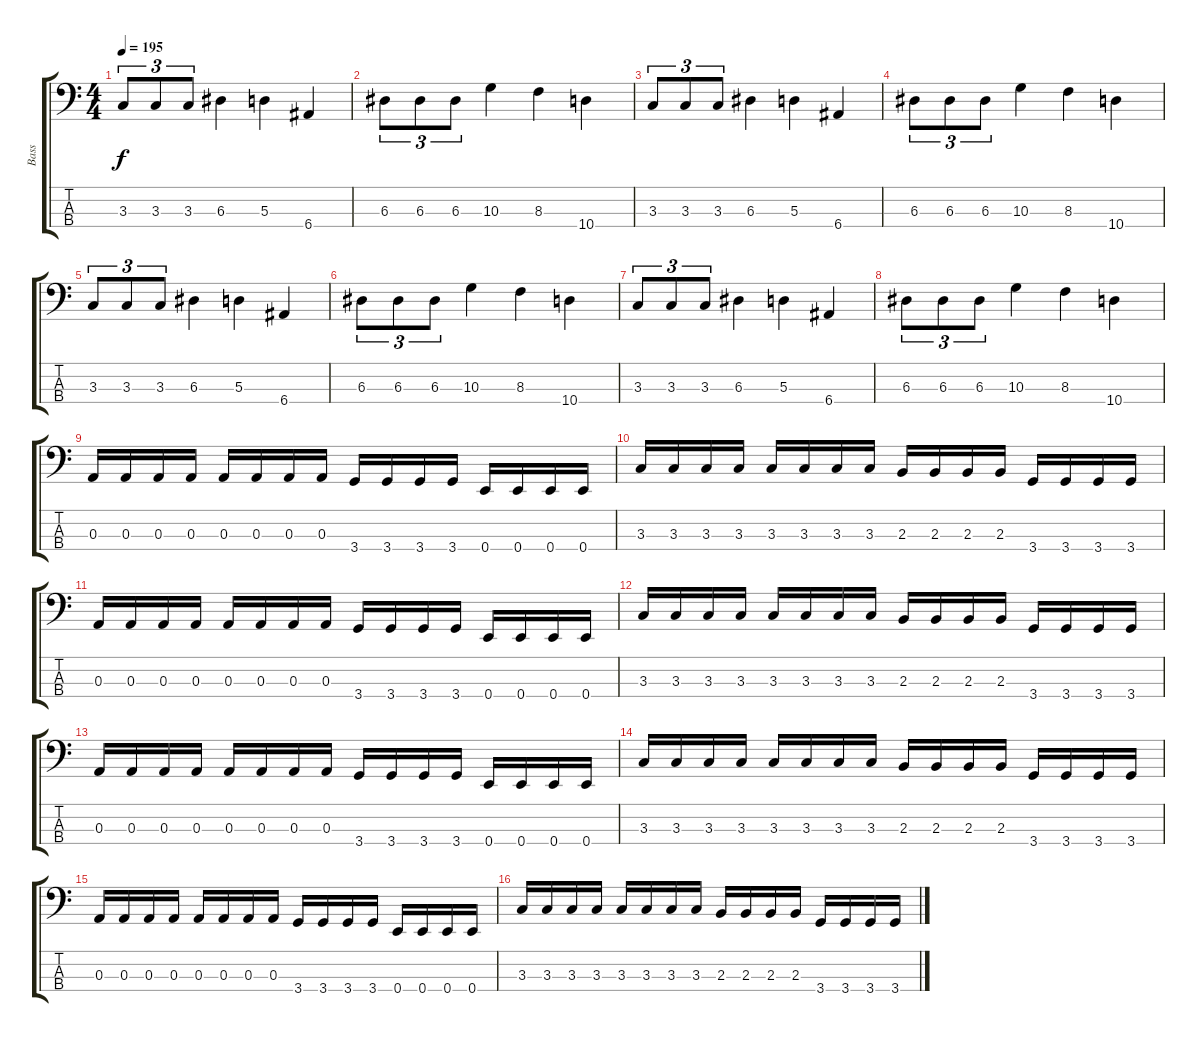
\track ("Bass" "Bass") {instrument electricbasspick}
\staff {score tabs}
\tuning (G2 D2 A1 E1) {hide}
\ts (4 4)
\tempo 195
\clef f4
\ks c
3.3.8{tu (3 2) dy f} 3.3.8{tu (3 2)} 3.3.8{tu (3 2)} 6.3.4 5.3.4 6.4.4 |
6.3.8{tu (3 2)} 6.3.8{tu (3 2)} 6.3.8{tu (3 2)} 10.3.4 8.3.4 10.4.4 |
3.3.8{tu (3 2)} 3.3.8{tu (3 2)} 3.3.8{tu (3 2)} 6.3.4 5.3.4 6.4.4 |
6.3.8{tu (3 2)} 6.3.8{tu (3 2)} 6.3.8{tu (3 2)} 10.3.4 8.3.4 10.4.4 |
3.3.8{tu (3 2)} 3.3.8{tu (3 2)} 3.3.8{tu (3 2)} 6.3.4 5.3.4 6.4.4 |
6.3.8{tu (3 2)} 6.3.8{tu (3 2)} 6.3.8{tu (3 2)} 10.3.4 8.3.4 10.4.4 |
3.3.8{tu (3 2)} 3.3.8{tu (3 2)} 3.3.8{tu (3 2)} 6.3.4 5.3.4 6.4.4 |
6.3.8{tu (3 2)} 6.3.8{tu (3 2)} 6.3.8{tu (3 2)} 10.3.4 8.3.4 10.4.4 |
0.3.16 0.3.16 0.3.16 0.3.16 0.3.16 0.3.16 0.3.16 0.3.16 3.4.16 3.4.16 3.4.16 3.4.16 0.4.16 0.4.16 0.4.16 0.4.16 |
3.3.16 3.3.16 3.3.16 3.3.16 3.3.16 3.3.16 3.3.16 3.3.16 2.3.16 2.3.16 2.3.16 2.3.16 3.4.16 3.4.16 3.4.16 3.4.16 |
0.3.16 0.3.16 0.3.16 0.3.16 0.3.16 0.3.16 0.3.16 0.3.16 3.4.16 3.4.16 3.4.16 3.4.16 0.4.16 0.4.16 0.4.16 0.4.16 |
3.3.16 3.3.16 3.3.16 3.3.16 3.3.16 3.3.16 3.3.16 3.3.16 2.3.16 2.3.16 2.3.16 2.3.16 3.4.16 3.4.16 3.4.16 3.4.16 |
0.3.16 0.3.16 0.3.16 0.3.16 0.3.16 0.3.16 0.3.16 0.3.16 3.4.16 3.4.16 3.4.16 3.4.16 0.4.16 0.4.16 0.4.16 0.4.16 |
3.3.16 3.3.16 3.3.16 3.3.16 3.3.16 3.3.16 3.3.16 3.3.16 2.3.16 2.3.16 2.3.16 2.3.16 3.4.16 3.4.16 3.4.16 3.4.16 |
0.3.16 0.3.16 0.3.16 0.3.16 0.3.16 0.3.16 0.3.16 0.3.16 3.4.16 3.4.16 3.4.16 3.4.16 0.4.16 0.4.16 0.4.16 0.4.16 |
3.3.16 3.3.16 3.3.16 3.3.16 3.3.16 3.3.16 3.3.16 3.3.16 2.3.16 2.3.16 2.3.16 2.3.16 3.4.16 3.4.16 3.4.16 3.4.16
